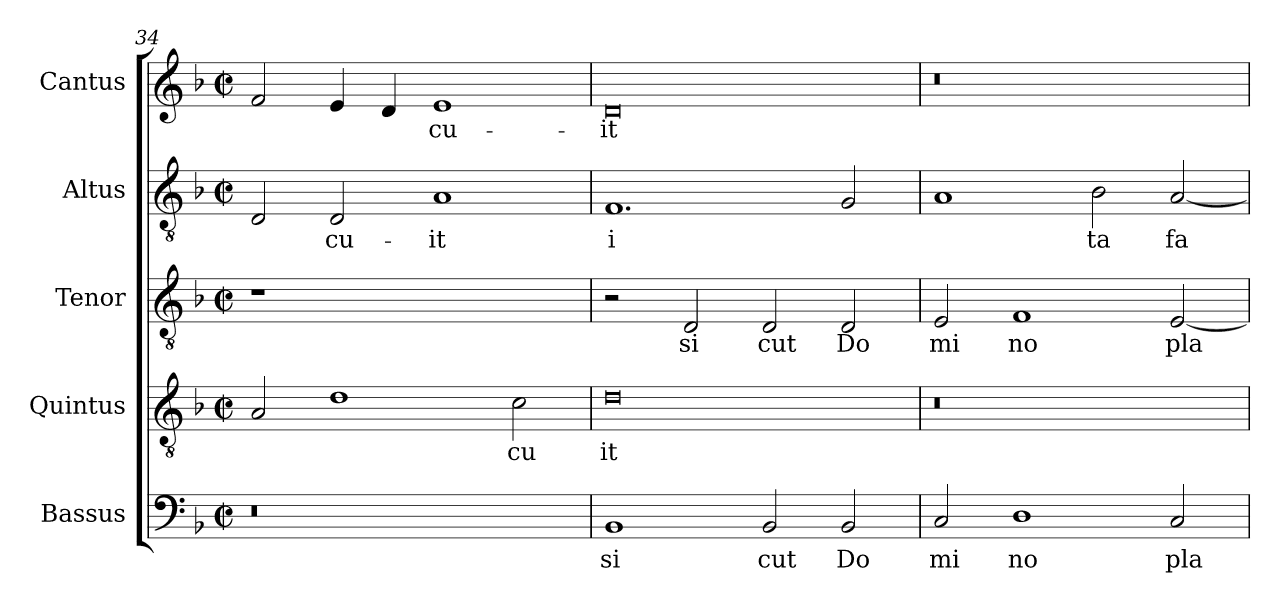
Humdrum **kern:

**kern	**text	**kern	**text	**kern	**text	**kern	**text	**kern	**text
*part5	*part5	*part4	*part4	*part3	*part3	*part2	*part2	*part1	*part1
*staff5	*staff5	*staff4	*staff4	*staff3	*staff3	*staff2	*staff2	*staff1	*staff1
*I"Bassus	*	*I"Quintus	*	*I"Tenor	*	*I"Altus	*	*I"Cantus	*
*clefF4	*	*clefGv2	*	*clefGv2	*	*clefGv2	*	*clefG2	*
*k[b-]	*	*k[b-]	*	*k[b-]	*	*k[b-]	*	*k[b-]	*
*F:	*	*F:	*	*F:	*	*F:	*	*F:	*
*M2/2	*	*M2/2	*	*M2/2	*	*M2/2	*	*M2/2	*
*met(c|)	*	*met(c|)	*	*met(c|)	*	*met(c|)	*	*met(c|)	*
=34	=34	=34	=34	=34	=34	=34	=34	=34	=34
!	!	!	!LO:LY:b:cj	!	!	!	!LO:LY:b:cj	!	!LO:LY:b:cj
0r	.	2A/	.	1r	.	2D/	--	2f/	--
!	!	!	!LO:LY:b:cj	!	!	!	!LO:LY:b:cj	!	!LO:LY:b:cj
.	.	1d	.	.	.	2D/	-cu-	4e/	--
!	!	!	!	!	!	!	!	!	!LO:LY:b:cj
.	.	.	.	.	.	.	.	4d/	--
!	!	!	!	!	!	!	!LO:LY:b:cj	!	!LO:LY:b:cj
.	.	.	.	1ryy	.	1A	-it	1e	-cu-
!	!	!	!LO:LY:b:cj	!	!	!	!	!	!
.	.	2c\	cu	.	.	.	.	.	.
=35	=35	=35	=35	=35	=35	=35	=35	=35	=35
!	!LO:LY:b:cj	!	!LO:LY:b:cj	!	!	!	!LO:LY:b:cj	!	!LO:LY:b:cj
1BB-	si	0d	it	2r	.	1.F	i-	0d	-it
!	!	!	!	!	!LO:LY:b:cj	!	!	!	!
.	.	.	.	2D/	si	.	.	.	.
!	!LO:LY:b:cj	!	!	!	!LO:LY:b:cj	!	!	!	!
2BB-/	cut	.	.	2D/	cut	.	.	.	.
!	!LO:LY:b:cj	!	!	!	!LO:LY:b:cj	!	!LO:LY:b:cj	!	!
2BB-/	Do	.	.	2D/	Do	2G/	--	.	.
=36	=36	=36	=36	=36	=36	=36	=36	=36	=36
!	!LO:LY:b:cj	!	!	!	!LO:LY:b:cj	!	!LO:LY:b:cj	!	!
2C/	mi	0r	.	2E/	mi	1A	--	0r	.
!	!LO:LY:b:cj	!	!	!	!LO:LY:b:cj	!	!	!	!
1D	no	.	.	1F	no	.	.	.	.
!	!	!	!	!	!	!	!LO:LY:b:cj	!	!
.	.	.	.	.	.	2B-\	-ta	.	.
!	!LO:LY:b:cj	!	!	!	!LO:LY:b:cj	!	!LO:LY:b:cj	!	!
2C/	pla	.	.	[<2E/	pla	[<2A/	fa-	.	.
=	=	=	=	=	=	=	=	=	=
*-	*-	*-	*-	*-	*-	*-	*-	*-	*-
